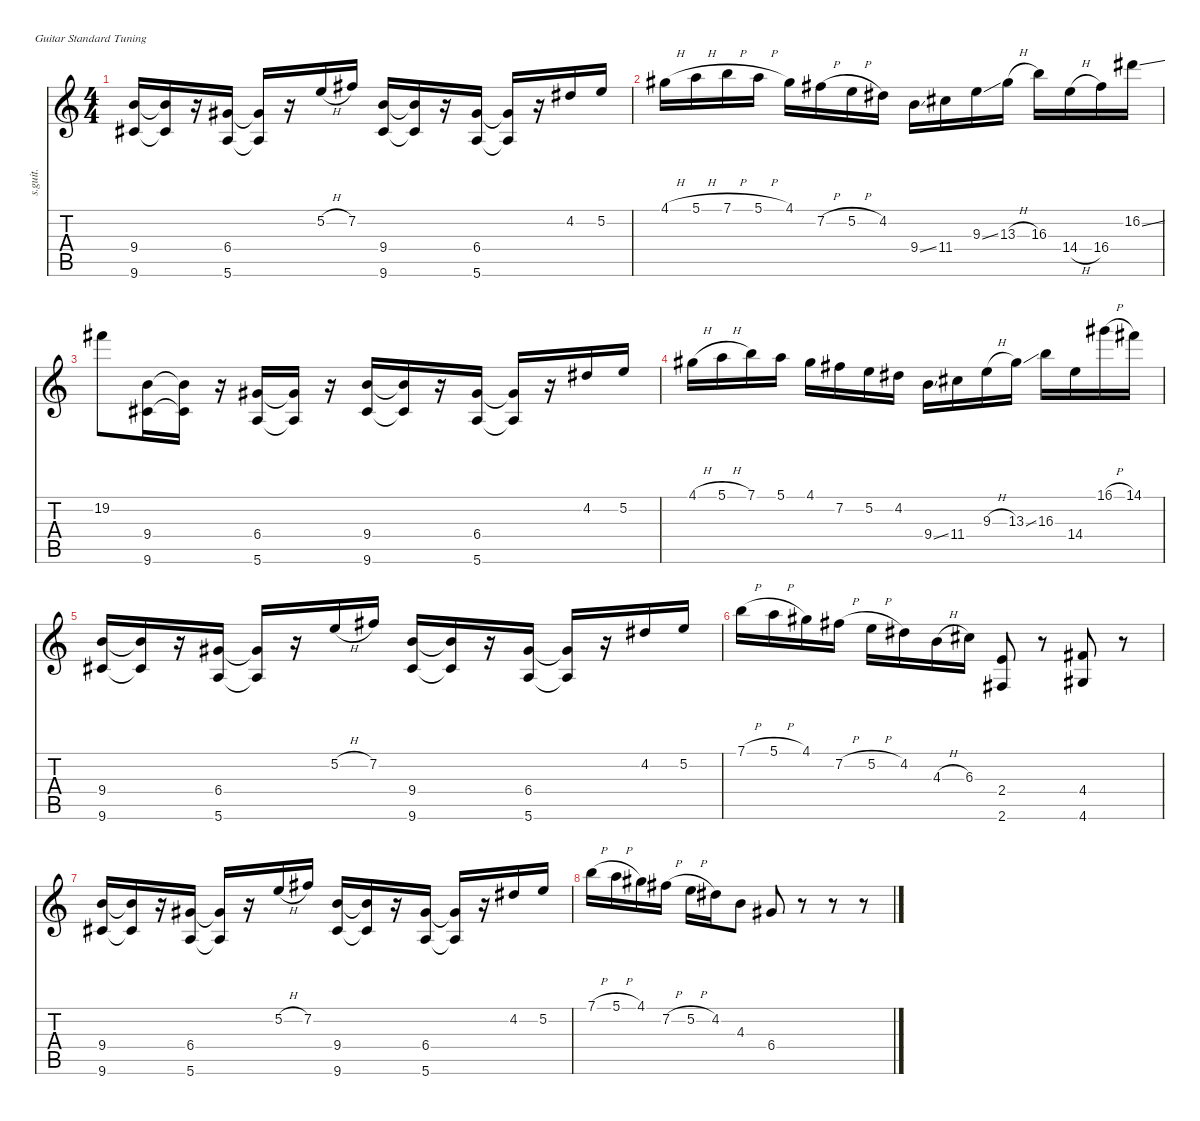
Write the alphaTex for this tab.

\defaultSystemsLayout 4
\hideDynamics
\bracketExtendMode nobrackets
\track ("Erick Hansel" "s.guit.") {instrument overdrivenguitar}
\staff {score tabs}
\tuning (E4 B3 G3 D3 A2 E2)
\ts (4 4)
\tempo (170 hide)
\clef g2
\ks c
(9.4 9.6{acc #}).16{lyrics (0 "") lyrics (1 "") lyrics (2 "") lyrics (3 "") lyrics (4 "") dy mf} (9.4{t} 9.6{t acc #}).16{lyrics (0 "") lyrics (1 "") lyrics (2 "") lyrics (3 "") lyrics (4 "")} r.16 (6.4{acc #} 5.6).16{lyrics (0 "") lyrics (1 "") lyrics (2 "") lyrics (3 "") lyrics (4 "")} (6.4{t acc #} 5.6{t}).16{lyrics (0 "") lyrics (1 "") lyrics (2 "") lyrics (3 "") lyrics (4 "")} r.16 5.2{h}.16{lyrics (0 "") lyrics (1 "") lyrics (2 "") lyrics (3 "") lyrics (4 "")} 7.2{acc #}.16{lyrics (0 "") lyrics (1 "") lyrics (2 "") lyrics (3 "") lyrics (4 "")} (9.4 9.6{acc #}).16{lyrics (0 "") lyrics (1 "") lyrics (2 "") lyrics (3 "") lyrics (4 "")} (9.4{t} 9.6{t acc #}).16{lyrics (0 "") lyrics (1 "") lyrics (2 "") lyrics (3 "") lyrics (4 "")} r.16 (6.4{acc #} 5.6).16{lyrics (0 "") lyrics (1 "") lyrics (2 "") lyrics (3 "") lyrics (4 "")} (6.4{t acc #} 5.6{t}).16{lyrics (0 "") lyrics (1 "") lyrics (2 "") lyrics (3 "") lyrics (4 "")} r.16 4.2{acc #}.16{lyrics (0 "") lyrics (1 "") lyrics (2 "") lyrics (3 "") lyrics (4 "") dy f} 5.2.16{lyrics (0 "") lyrics (1 "") lyrics (2 "") lyrics (3 "") lyrics (4 "")} |
4.1{h acc #}.16{lyrics (0 "") lyrics (1 "") lyrics (2 "") lyrics (3 "") lyrics (4 "") dy mf} 5.1{h}.16{lyrics (0 "") lyrics (1 "") lyrics (2 "") lyrics (3 "") lyrics (4 "")} 7.1{h}.16{lyrics (0 "") lyrics (1 "") lyrics (2 "") lyrics (3 "") lyrics (4 "")} 5.1{h}.16{lyrics (0 "") lyrics (1 "") lyrics (2 "") lyrics (3 "") lyrics (4 "")} 4.1{acc #}.16{lyrics (0 "") lyrics (1 "") lyrics (2 "") lyrics (3 "") lyrics (4 "") dy f} 7.2{h acc #}.16{lyrics (0 "") lyrics (1 "") lyrics (2 "") lyrics (3 "") lyrics (4 "") dy mf} 5.2{h}.16{lyrics (0 "") lyrics (1 "") lyrics (2 "") lyrics (3 "") lyrics (4 "")} 4.2{acc #}.16{lyrics (0 "") lyrics (1 "") lyrics (2 "") lyrics (3 "") lyrics (4 "") dy f} 9.4{ss}.16{lyrics (0 "") lyrics (1 "") lyrics (2 "") lyrics (3 "") lyrics (4 "")} 11.4{acc #}.16{lyrics (0 "") lyrics (1 "") lyrics (2 "") lyrics (3 "") lyrics (4 "")} 9.3{ss}.16{lyrics (0 "") lyrics (1 "") lyrics (2 "") lyrics (3 "") lyrics (4 "")} 13.3{h acc #}.16{lyrics (0 "") lyrics (1 "") lyrics (2 "") lyrics (3 "") lyrics (4 "")} 16.3.16{lyrics (0 "") lyrics (1 "") lyrics (2 "") lyrics (3 "") lyrics (4 "")} 14.4{h}.16{lyrics (0 "") lyrics (1 "") lyrics (2 "") lyrics (3 "") lyrics (4 "")} 16.4{acc #}.16{lyrics (0 "") lyrics (1 "") lyrics (2 "") lyrics (3 "") lyrics (4 "")} 16.2{ss acc #}.16{lyrics (0 "") lyrics (1 "") lyrics (2 "") lyrics (3 "") lyrics (4 "")} |
19.2{acc #}.8{lyrics (0 "") lyrics (1 "") lyrics (2 "") lyrics (3 "") lyrics (4 "") dy mf} (9.4 9.6{acc #}).16{lyrics (0 "") lyrics (1 "") lyrics (2 "") lyrics (3 "") lyrics (4 "")} (9.4{t} 9.6{t acc #}).16{lyrics (0 "") lyrics (1 "") lyrics (2 "") lyrics (3 "") lyrics (4 "")} r.16 (6.4{acc #} 5.6).16{lyrics (0 "") lyrics (1 "") lyrics (2 "") lyrics (3 "") lyrics (4 "")} (6.4{t acc #} 5.6{t}).16{lyrics (0 "") lyrics (1 "") lyrics (2 "") lyrics (3 "") lyrics (4 "")} r.16 (9.4 9.6{acc #}).16{lyrics (0 "") lyrics (1 "") lyrics (2 "") lyrics (3 "") lyrics (4 "")} (9.4{t} 9.6{t acc #}).16{lyrics (0 "") lyrics (1 "") lyrics (2 "") lyrics (3 "") lyrics (4 "")} r.16 (6.4{acc #} 5.6).16{lyrics (0 "") lyrics (1 "") lyrics (2 "") lyrics (3 "") lyrics (4 "")} (6.4{t acc #} 5.6{t}).16{lyrics (0 "") lyrics (1 "") lyrics (2 "") lyrics (3 "") lyrics (4 "")} r.16 4.2{acc #}.16{lyrics (0 "") lyrics (1 "") lyrics (2 "") lyrics (3 "") lyrics (4 "") dy f} 5.2.16{lyrics (0 "") lyrics (1 "") lyrics (2 "") lyrics (3 "") lyrics (4 "")} |
4.1{h acc #}.16{lyrics (0 "") lyrics (1 "") lyrics (2 "") lyrics (3 "") lyrics (4 "") dy mf} 5.1{h}.16{lyrics (0 "") lyrics (1 "") lyrics (2 "") lyrics (3 "") lyrics (4 "")} 7.1.16{lyrics (0 "") lyrics (1 "") lyrics (2 "") lyrics (3 "") lyrics (4 "") dy f} 5.1.16{lyrics (0 "") lyrics (1 "") lyrics (2 "") lyrics (3 "") lyrics (4 "")} 4.1{acc #}.16{lyrics (0 "") lyrics (1 "") lyrics (2 "") lyrics (3 "") lyrics (4 "")} 7.2{acc #}.16{lyrics (0 "") lyrics (1 "") lyrics (2 "") lyrics (3 "") lyrics (4 "")} 5.2.16{lyrics (0 "") lyrics (1 "") lyrics (2 "") lyrics (3 "") lyrics (4 "")} 4.2{acc #}.16{lyrics (0 "") lyrics (1 "") lyrics (2 "") lyrics (3 "") lyrics (4 "")} 9.4{ss}.16{lyrics (0 "") lyrics (1 "") lyrics (2 "") lyrics (3 "") lyrics (4 "")} 11.4{acc #}.16{lyrics (0 "") lyrics (1 "") lyrics (2 "") lyrics (3 "") lyrics (4 "")} 9.3{h}.16{lyrics (0 "") lyrics (1 "") lyrics (2 "") lyrics (3 "") lyrics (4 "")} 13.3{ss acc #}.16{lyrics (0 "") lyrics (1 "") lyrics (2 "") lyrics (3 "") lyrics (4 "")} 16.3.16{lyrics (0 "") lyrics (1 "") lyrics (2 "") lyrics (3 "") lyrics (4 "")} 14.4.16{lyrics (0 "") lyrics (1 "") lyrics (2 "") lyrics (3 "") lyrics (4 "")} 16.1{h acc #}.16{lyrics (0 "") lyrics (1 "") lyrics (2 "") lyrics (3 "") lyrics (4 "") dy mf} 14.1{acc #}.16{lyrics (0 "") lyrics (1 "") lyrics (2 "") lyrics (3 "") lyrics (4 "")} |
(9.4 9.6{acc #}).16{lyrics (0 "") lyrics (1 "") lyrics (2 "") lyrics (3 "") lyrics (4 "") dy f} (9.4{t} 9.6{t acc #}).16{lyrics (0 "") lyrics (1 "") lyrics (2 "") lyrics (3 "") lyrics (4 "")} r.16 (6.4{acc #} 5.6).16{lyrics (0 "") lyrics (1 "") lyrics (2 "") lyrics (3 "") lyrics (4 "")} (6.4{t acc #} 5.6{t}).16{lyrics (0 "") lyrics (1 "") lyrics (2 "") lyrics (3 "") lyrics (4 "")} r.16 5.2{h}.16{lyrics (0 "") lyrics (1 "") lyrics (2 "") lyrics (3 "") lyrics (4 "")} 7.2{acc #}.16{lyrics (0 "") lyrics (1 "") lyrics (2 "") lyrics (3 "") lyrics (4 "")} (9.4 9.6{acc #}).16{lyrics (0 "") lyrics (1 "") lyrics (2 "") lyrics (3 "") lyrics (4 "")} (9.4{t} 9.6{t acc #}).16{lyrics (0 "") lyrics (1 "") lyrics (2 "") lyrics (3 "") lyrics (4 "")} r.16 (6.4{acc #} 5.6).16{lyrics (0 "") lyrics (1 "") lyrics (2 "") lyrics (3 "") lyrics (4 "")} (6.4{t acc #} 5.6{t}).16{lyrics (0 "") lyrics (1 "") lyrics (2 "") lyrics (3 "") lyrics (4 "")} r.16 4.2{acc #}.16{lyrics (0 "") lyrics (1 "") lyrics (2 "") lyrics (3 "") lyrics (4 "")} 5.2.16{lyrics (0 "") lyrics (1 "") lyrics (2 "") lyrics (3 "") lyrics (4 "")} |
7.1{h}.16{lyrics (0 "") lyrics (1 "") lyrics (2 "") lyrics (3 "") lyrics (4 "")} 5.1{h}.16{lyrics (0 "") lyrics (1 "") lyrics (2 "") lyrics (3 "") lyrics (4 "")} 4.1{acc #}.16{lyrics (0 "") lyrics (1 "") lyrics (2 "") lyrics (3 "") lyrics (4 "")} 7.2{h acc #}.16{lyrics (0 "") lyrics (1 "") lyrics (2 "") lyrics (3 "") lyrics (4 "")} 5.2{h}.16{lyrics (0 "") lyrics (1 "") lyrics (2 "") lyrics (3 "") lyrics (4 "")} 4.2{acc #}.16{lyrics (0 "") lyrics (1 "") lyrics (2 "") lyrics (3 "") lyrics (4 "")} 4.3{h}.16{lyrics (0 "") lyrics (1 "") lyrics (2 "") lyrics (3 "") lyrics (4 "")} 6.3{acc #}.16{lyrics (0 "") lyrics (1 "") lyrics (2 "") lyrics (3 "") lyrics (4 "")} (2.4 2.6{acc #}).8{lyrics (0 "") lyrics (1 "") lyrics (2 "") lyrics (3 "") lyrics (4 "")} r.8 (4.4{acc #} 4.6{acc #}).8{lyrics (0 "") lyrics (1 "") lyrics (2 "") lyrics (3 "") lyrics (4 "")} r.8 |
(9.4 9.6{acc #}).16{lyrics (0 "") lyrics (1 "") lyrics (2 "") lyrics (3 "") lyrics (4 "")} (9.4{t} 9.6{t acc #}).16{lyrics (0 "") lyrics (1 "") lyrics (2 "") lyrics (3 "") lyrics (4 "")} r.16 (6.4{acc #} 5.6).16{lyrics (0 "") lyrics (1 "") lyrics (2 "") lyrics (3 "") lyrics (4 "")} (6.4{t acc #} 5.6{t}).16{lyrics (0 "") lyrics (1 "") lyrics (2 "") lyrics (3 "") lyrics (4 "")} r.16 5.2{h}.16{lyrics (0 "") lyrics (1 "") lyrics (2 "") lyrics (3 "") lyrics (4 "")} 7.2{acc #}.16{lyrics (0 "") lyrics (1 "") lyrics (2 "") lyrics (3 "") lyrics (4 "")} (9.4 9.6{acc #}).16{lyrics (0 "") lyrics (1 "") lyrics (2 "") lyrics (3 "") lyrics (4 "")} (9.4{t} 9.6{t acc #}).16{lyrics (0 "") lyrics (1 "") lyrics (2 "") lyrics (3 "") lyrics (4 "")} r.16 (6.4{acc #} 5.6).16{lyrics (0 "") lyrics (1 "") lyrics (2 "") lyrics (3 "") lyrics (4 "")} (6.4{t acc #} 5.6{t}).16{lyrics (0 "") lyrics (1 "") lyrics (2 "") lyrics (3 "") lyrics (4 "")} r.16 4.2{acc #}.16{lyrics (0 "") lyrics (1 "") lyrics (2 "") lyrics (3 "") lyrics (4 "")} 5.2.16{lyrics (0 "") lyrics (1 "") lyrics (2 "") lyrics (3 "") lyrics (4 "")} |
7.1{h}.16{lyrics (0 "") lyrics (1 "") lyrics (2 "") lyrics (3 "") lyrics (4 "")} 5.1{h}.16{lyrics (0 "") lyrics (1 "") lyrics (2 "") lyrics (3 "") lyrics (4 "")} 4.1{acc #}.16{lyrics (0 "") lyrics (1 "") lyrics (2 "") lyrics (3 "") lyrics (4 "")} 7.2{h acc #}.16{lyrics (0 "") lyrics (1 "") lyrics (2 "") lyrics (3 "") lyrics (4 "")} 5.2{h}.16{lyrics (0 "") lyrics (1 "") lyrics (2 "") lyrics (3 "") lyrics (4 "")} 4.2{acc #}.16{lyrics (0 "") lyrics (1 "") lyrics (2 "") lyrics (3 "") lyrics (4 "")} 4.3.8{lyrics (0 "") lyrics (1 "") lyrics (2 "") lyrics (3 "") lyrics (4 "")} 6.4{acc #}.8{lyrics (0 "") lyrics (1 "") lyrics (2 "") lyrics (3 "") lyrics (4 "")} r.8 r.8 r.8
